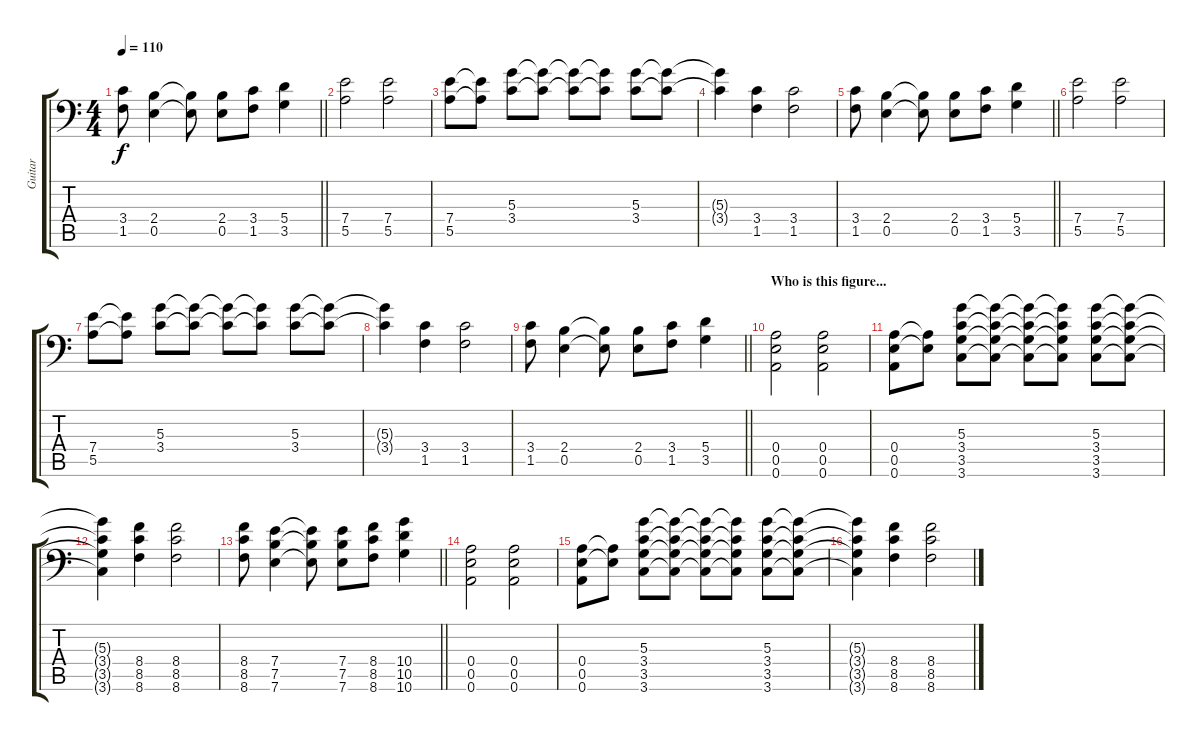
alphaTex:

\track ("Guitar" "Guitar") {instrument distortionguitar}
\staff {score tabs}
\tuning (B3 Gb3 D3 A2 E2 A1) {hide}
\ts (4 4)
\tempo 110
\clef f4
\barLineRight lightlight
\ks c
(3.4 1.5).8{dy f} (2.4 0.5).4 (2.4{t} 0.5{t}).8 (2.4 0.5).8 (3.4 1.5).8 (5.4 3.5).4 |
(7.4 5.5).2 (7.4 5.5).2 |
(7.4 5.5).8 (7.4{t} 5.5{t}).8 (5.3 3.4).8 (5.3{t} 3.4{t}).8 (5.3{t} 3.4{t}).8 (5.3{t} 3.4{t}).8 (5.3 3.4).8 (5.3{t} 3.4{t}).8 |
(5.3{t} 3.4{t}).4 (3.4 1.5).4 (3.4 1.5).2 |
\barLineRight lightlight
(3.4 1.5).8 (2.4 0.5).4 (2.4{t} 0.5{t}).8 (2.4 0.5).8 (3.4 1.5).8 (5.4 3.5).4 |
(7.4 5.5).2 (7.4 5.5).2 |
(7.4 5.5).8 (7.4{t} 5.5{t}).8 (5.3 3.4).8 (5.3{t} 3.4{t}).8 (5.3{t} 3.4{t}).8 (5.3{t} 3.4{t}).8 (5.3 3.4).8 (5.3{t} 3.4{t}).8 |
(5.3{t} 3.4{t}).4 (3.4 1.5).4 (3.4 1.5).2 |
\barLineRight lightlight
(3.4 1.5).8 (2.4 0.5).4 (2.4{t} 0.5{t}).8 (2.4 0.5).8 (3.4 1.5).8 (5.4 3.5).4 |
\section ("" "Who is this figure...")
(0.4 0.5 0.6).2 (0.4 0.5 0.6).2 |
(0.4 0.5 0.6).8 (0.4{t} 0.5{t}).8 (5.3 3.4 3.5 3.6).8 (5.3{t} 3.4{t} 3.5{t} 3.6{t}).8 (5.3{t} 3.4{t} 3.5{t} 3.6{t}).8 (5.3{t} 3.4{t} 3.5{t} 3.6{t}).8 (5.3 3.4 3.5 3.6).8 (5.3{t} 3.4{t} 3.5{t} 3.6{t}).8 |
(5.3{t} 3.4{t} 3.5{t} 3.6{t}).4 (8.4 8.5 8.6).4 (8.4 8.5 8.6).2 |
\barLineRight lightlight
(8.4 8.5 8.6).8 (7.4 7.5 7.6).4 (7.4{t} 7.5{t} 7.6{t}).8 (7.4 7.5 7.6).8 (8.4 8.5 8.6).8 (10.4 10.5 10.6).4 |
(0.4 0.5 0.6).2 (0.4 0.5 0.6).2 |
(0.4 0.5 0.6).8 (0.4{t} 0.5{t}).8 (5.3 3.4 3.5 3.6).8 (5.3{t} 3.4{t} 3.5{t} 3.6{t}).8 (5.3{t} 3.4{t} 3.5{t} 3.6{t}).8 (5.3{t} 3.4{t} 3.5{t} 3.6{t}).8 (5.3 3.4 3.5 3.6).8 (5.3{t} 3.4{t} 3.5{t} 3.6{t}).8 |
(5.3{t} 3.4{t} 3.5{t} 3.6{t}).4 (8.4 8.5 8.6).4 (8.4 8.5 8.6).2
